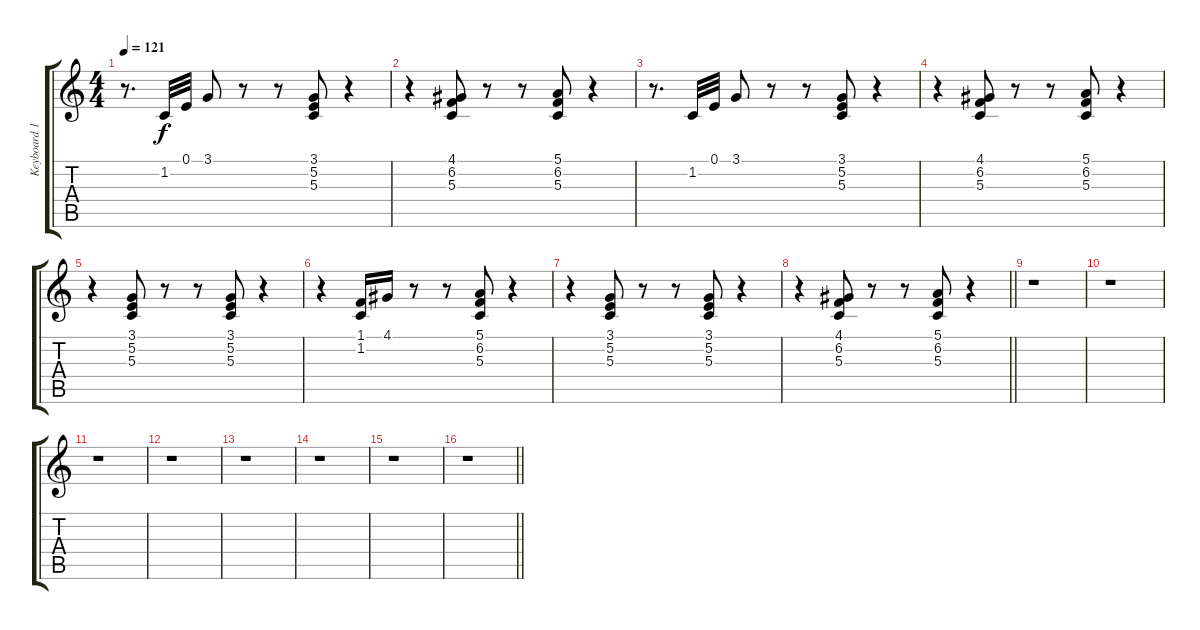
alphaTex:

\track ("Keyboard 1" "Keyboard 1") {instrument marimba}
\staff {score tabs}
\tuning (E4 B3 G3 D3 A2 E2) {hide}
\ts (4 4)
\tempo 121
\clef g2
\ks c
r.8{d dy f instrument marimba} 1.2.32 0.1.32 3.1.8 r.8 r.8 (3.1 5.2 5.3).8 r.4 |
r.4 (4.1 6.2 5.3).8 r.8 r.8 (5.1 6.2 5.3).8 r.4 |
r.8{d} 1.2.32 0.1.32 3.1.8 r.8 r.8 (3.1 5.2 5.3).8 r.4 |
r.4 (4.1 6.2 5.3).8 r.8 r.8 (5.1 6.2 5.3).8 r.4 |
r.4 (3.1 5.2 5.3).8 r.8 r.8 (3.1 5.2 5.3).8 r.4 |
r.4 (1.1 1.2).16 4.1.16 r.8 r.8 (5.1 6.2 5.3).8 r.4 |
r.4 (3.1 5.2 5.3).8 r.8 r.8 (3.1 5.2 5.3).8 r.4 |
\barLineRight lightlight
r.4 (4.1 6.2 5.3).8 r.8 r.8 (5.1 6.2 5.3).8 r.4 |
r.1 |
r.1 |
r.1 |
r.1 |
r.1 |
r.1 |
r.1 |
\barLineRight lightlight
r.1
